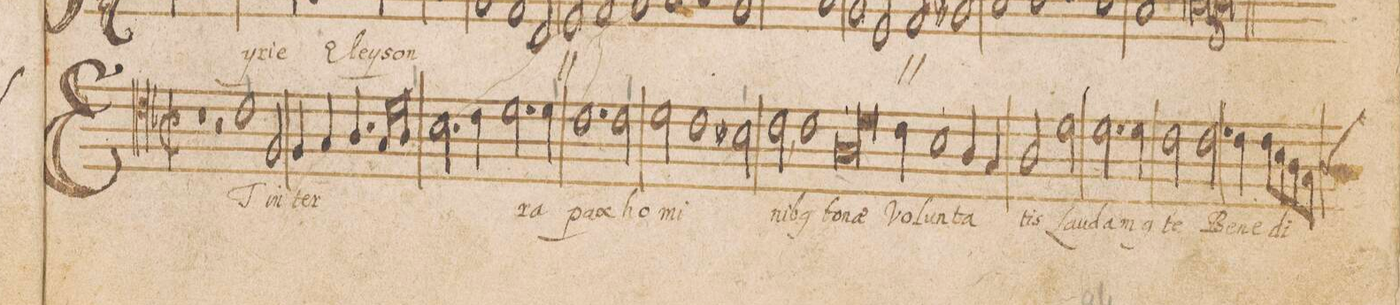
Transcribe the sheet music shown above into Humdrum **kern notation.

**kern	**text
*I"ALTVS	*
*clefC4	*
*k[b-]	*
*met(C|)	*
*M2/1	*
1r	.
2r	.
1c\	ET
=2-	=2-
2F/	in
4F/	ter-
4G/	.
4.A/	.
16G/LL	.
16A/JJ	.
=3-	=3-
*2\right	*
2.B-\	.
4c\	.
2.d\	.
4d\	-ra
=4-	=4-
1.c	pax
2c\	ho-
=5-	=5-
2d\	-mi-
1c	.
2Bn\	-ni-
=6-	=6-
2c,\	-b(us)
1c	bo-
*lig	*
1A\	-nae
=7-	=7-
*col	*
2.d\	.
*Xlig	*
4c\	vo-
*Xcol	*
1B-y\	-lun-
=8-	=8-
4A/	-ta-
4G/	.
2A\	-tis
2d\	Lau-
=9-	=9-
2.d\	-da-
4d\	-m(us)
2c\	te
2.c\	Be-
=10-	=10-
4c\	-ne-
8c\L	-di-
8B-\	.
8A\	.
8G\J	.
*custos:A	*
*-	*-
